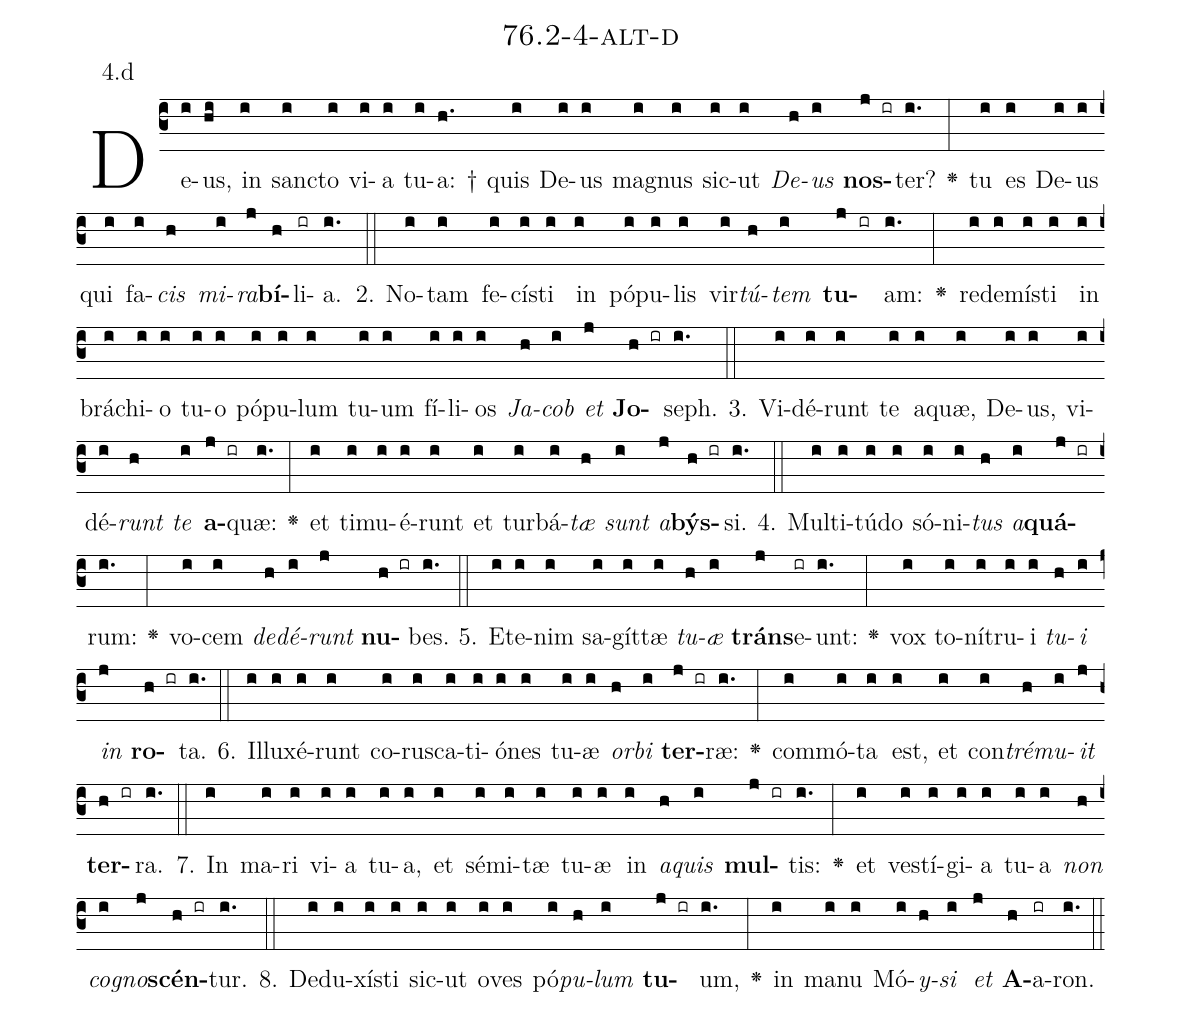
name: 76.2-4-alt-d;
annotation: 4.d;
%%
(c3)De(i)us,(hi) in(i) sanc(i)to(i) vi(i)a(i) tu(i)a: †(h.) quis(i) De(i)us(i) ma(i)gnus(i) sic(i)ut(i) <i>De</i>(h)<i>us</i>(i) <b>nos</b>(j ir)ter?(i.) <v>\greheightstar</v>(:) tu(i) es(i) De(i)us(i) qui(i) fa(i)<i>cis</i>(h) <i>mi</i>(i)<i>ra</i>(j)<b>bí</b>(h)li(ir)a.(i.) (::)
2. No(i)tam(i) fe(i)cís(i)ti(i) in(i) pó(i)pu(i)lis(i) vir(i)<i>tú</i>(h)<i>tem</i>(i) <b>tu</b>(j ir)am:(i.) <v>\greheightstar</v>(:) red(i)e(i)mís(i)ti(i) in(i) brá(i)chi(i)o(i) tu(i)o(i) pó(i)pu(i)lum(i) tu(i)um(i) fí(i)li(i)os(i) <i>Ja</i>(h)<i>cob</i>(i) <i>et</i>(j) <b>Jo</b>(h ir)seph.(i.) (::)
3. Vi(i)dé(i)runt(i) te(i) a(i)quæ,(i) De(i)us,(i) vi(i)dé(i)<i>runt</i>(h) <i>te</i>(i) <b>a</b>(j ir)quæ:(i.) <v>\greheightstar</v>(:) et(i) ti(i)mu(i)é(i)runt(i) et(i) tur(i)bá(i)<i>tæ</i>(h) <i>sunt</i>(i) <i>a</i>(j)<b>býs</b>(h ir)si.(i.) (::)
4. Mul(i)ti(i)tú(i)do(i) só(i)ni(i)<i>tus</i>(h) <i>a</i>(i)<b>quá</b>(j ir)rum:(i.) <v>\greheightstar</v>(:) vo(i)cem(i) <i>de</i>(h)<i>dé</i>(i)<i>runt</i>(j) <b>nu</b>(h ir)bes.(i.) (::)
5. Et(i)e(i)nim(i) sa(i)gít(i)tæ(i) <i>tu</i>(h)<i>æ</i>(i) <b>tráns</b>(j)e(ir)unt:(i.) <v>\greheightstar</v>(:) vox(i) to(i)ní(i)tru(i)i(i) <i>tu</i>(h)<i>i</i>(i) <i>in</i>(j) <b>ro</b>(h ir)ta.(i.) (::)
6. Il(i)lu(i)xé(i)runt(i) co(i)rus(i)ca(i)ti(i)ó(i)nes(i) tu(i)æ(i) <i>or</i>(h)<i>bi</i>(i) <b>ter</b>(j ir)ræ:(i.) <v>\greheightstar</v>(:) com(i)mó(i)ta(i) est,(i) et(i) con(i)<i>tré</i>(h)<i>mu</i>(i)<i>it</i>(j) <b>ter</b>(h ir)ra.(i.) (::)
7. In(i) ma(i)ri(i) vi(i)a(i) tu(i)a,(i) et(i) sé(i)mi(i)tæ(i) tu(i)æ(i) in(i) <i>a</i>(h)<i>quis</i>(i) <b>mul</b>(j ir)tis:(i.) <v>\greheightstar</v>(:) et(i) ves(i)tí(i)gi(i)a(i) tu(i)a(i) <i>non</i>(h) <i>co</i>(i)<i>gno</i>(j)<b>scén</b>(h ir)tur.(i.) (::)
8. De(i)du(i)xís(i)ti(i) sic(i)ut(i) o(i)ves(i) pó(i)<i>pu</i>(h)<i>lum</i>(i) <b>tu</b>(j ir)um,(i.) <v>\greheightstar</v>(:) in(i) ma(i)nu(i) Mó(i)<i>y</i>(h)<i>si</i>(i) <i>et</i>(j) <b>A</b>(h)a(ir)ron.(i.) (::)
